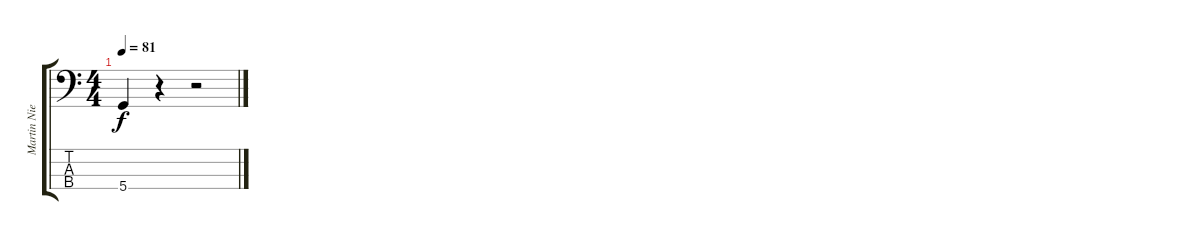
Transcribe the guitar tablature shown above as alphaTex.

\track ("Martin Nielsen (Bass)" "Martin Nie") {instrument electricbasspick}
\staff {score tabs}
\tuning (F2 C2 G1 D1) {hide}
\ts (4 4)
\tempo 81
\clef f4
\ks c
5.4.4{dy f} r.4 r.2
